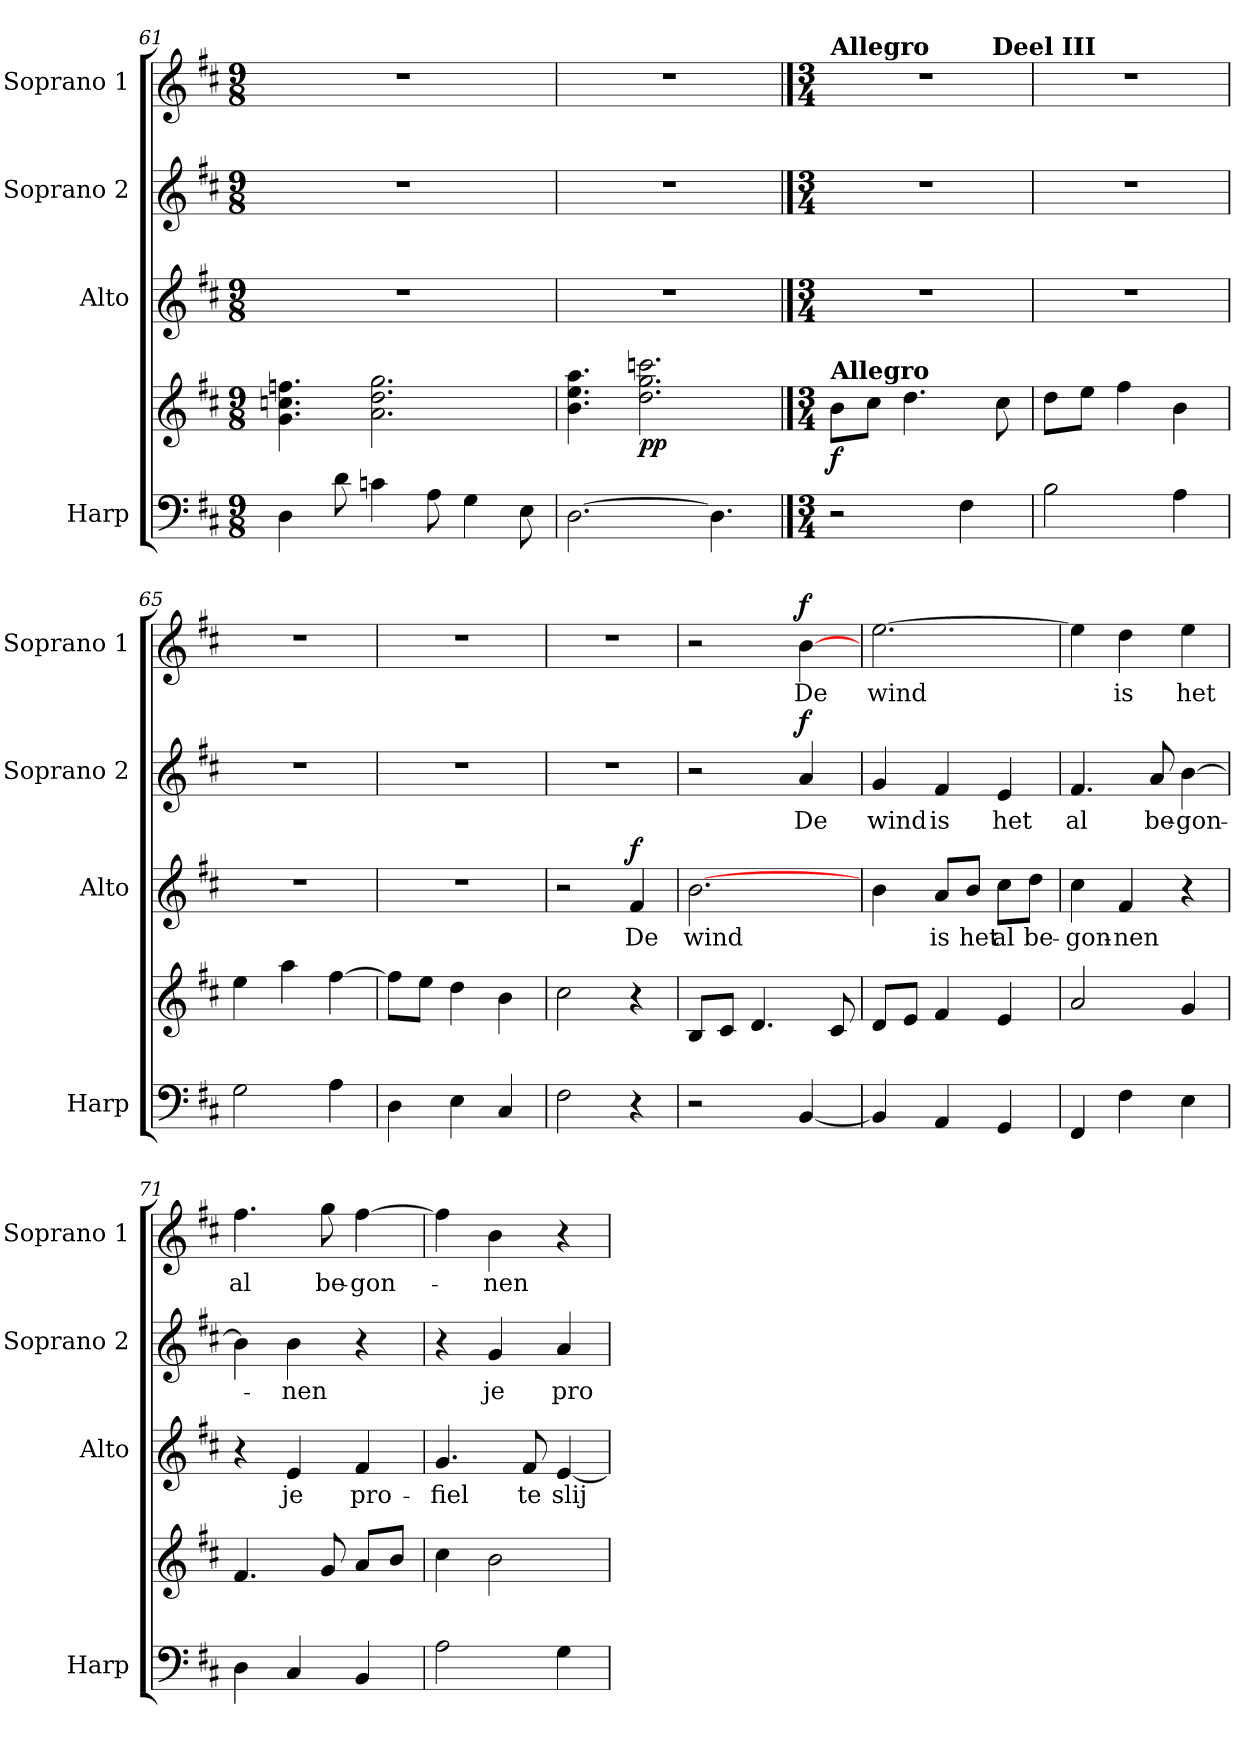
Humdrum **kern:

**kern	**kern	**dynam	**kern	**text	**dynam	**kern	**text	**dynam	**kern	**text	**dynam
*part4	*part4	*part4	*part3	*part3	*part3	*part2	*part2	*part2	*part1	*part1	*part1
*staff5	*staff4	*staff4/5	*staff3	*staff3	*staff3	*staff2	*staff2	*staff2	*staff1	*staff1	*staff1
*I"Harp	*	*	*I"Alto	*	*	*I"Soprano 2	*	*	*I"Soprano 1	*	*
*I'Harp	*	*	*I'Alto	*	*	*I'Soprano 2	*	*	*I'Soprano 1	*	*
*clefF4	*clefG2	*	*clefG2	*	*	*clefG2	*	*	*clefG2	*	*
*k[f#c#]	*k[f#c#]	*	*k[f#c#]	*	*	*k[f#c#]	*	*	*k[f#c#]	*	*
*D:	*D:	*	*D:	*	*	*D:	*	*	*D:	*	*
*M9/8	*M9/8	*	*M9/8	*	*	*M9/8	*	*	*M9/8	*	*
=61	=61	=61	=61	=61	=61	=61	=61	=61	=61	=61	=61
!	!	!	!LO:N:vis=1	!	!	!LO:N:vis=1	!	!	!LO:N:vis=1	!	!
4D	4.g\ 4.ccn\ 4.ffn\	.	8%9r	.	.	8%9r	.	.	8%9r	.	.
8d	.	.	.	.	.	.	.	.	.	.	.
4cn	2.a\ 2.dd\ 2.gg\	.	.	.	.	.	.	.	.	.	.
8A	.	.	.	.	.	.	.	.	.	.	.
4G	.	.	.	.	.	.	.	.	.	.	.
8E	.	.	.	.	.	.	.	.	.	.	.
=62	=62	=62	=62	=62	=62	=62	=62	=62	=62	=62	=62
!	!	!	!LO:N:vis=1	!	!	!LO:N:vis=1	!	!	!LO:N:vis=1	!	!
[2.D	4.b\ 4.ee\ 4.aa\	.	8%9r	.	.	8%9r	.	.	8%9r	.	.
!	!	!LO:DY:b	!	!	!	!	!	!	!	!	!
.	2.dd\ 2.gg\ 2.cccn\	pp	.	.	.	.	.	.	.	.	.
4.D]	.	.	.	.	.	.	.	.	.	.	.
!!LO:LB:g=z
==63	==63	==63	==63	==63	==63	==63	==63	==63	==63	==63	==63
*M3/4	*M3/4	*	*M3/4	*	*	*M3/4	*	*	*M3/4	*	*
*	*MM132	*	*	*	*	*	*	*	*MM132	*	*
!	!	!	!	!	!	!	!	!	!LO:TX:a:B:t=Allegro	!	!
!	!LO:TX:a:B:t=Allegro	!	!	!	!	!	!	!	!	!	!
!	!	!LO:DY:b	!LO:N:vis=1	!	!	!LO:N:vis=1	!	!	!LO:N:vis=1	!	!
2r	8bL	f	2.r	.	.	2.r	.	.	2.r	.	.
.	8cc#J	.	.	.	.	.	.	.	.	.	.
.	4.dd	.	.	.	.	.	.	.	.	.	.
4F#	.	.	.	.	.	.	.	.	.	.	.
.	8cc#	.	.	.	.	.	.	.	.	.	.
=64	=64	=64	=64	=64	=64	=64	=64	=64	=64	=64	=64
!	!	!	!	!	!	!	!	!	!LO:TX:a:B:cj:t=Deel III	!	!
!	!	!	!LO:N:vis=1	!	!	!LO:N:vis=1	!	!	!LO:N:vis=1	!	!
2B	8ddL	.	2.r	.	.	2.r	.	.	2.r	.	.
.	8eeJ	.	.	.	.	.	.	.	.	.	.
.	4ff#	.	.	.	.	.	.	.	.	.	.
4A	4b	.	.	.	.	.	.	.	.	.	.
=65	=65	=65	=65	=65	=65	=65	=65	=65	=65	=65	=65
!	!	!	!LO:N:vis=1	!	!	!LO:N:vis=1	!	!	!LO:N:vis=1	!	!
2G	4ee	.	2.r	.	.	2.r	.	.	2.r	.	.
.	4aa	.	.	.	.	.	.	.	.	.	.
4A	[4ff#	.	.	.	.	.	.	.	.	.	.
=66	=66	=66	=66	=66	=66	=66	=66	=66	=66	=66	=66
!	!	!	!LO:N:vis=1	!	!	!LO:N:vis=1	!	!	!LO:N:vis=1	!	!
4D	8ff#L]	.	2.r	.	.	2.r	.	.	2.r	.	.
.	8eeJ	.	.	.	.	.	.	.	.	.	.
4E	4dd	.	.	.	.	.	.	.	.	.	.
4C#	4b	.	.	.	.	.	.	.	.	.	.
=67	=67	=67	=67	=67	=67	=67	=67	=67	=67	=67	=67
!	!	!	!	!	!	!LO:N:vis=1	!	!	!LO:N:vis=1	!	!
2F#	2cc#	.	2r	.	.	2.r	.	.	2.r	.	.
!	!	!	!	!LO:LY:b	!LO:DY:a	!	!	!	!	!	!
4r	4r	.	4f#	De	f	.	.	.	.	.	.
=68	=68	=68	=68	=68	=68	=68	=68	=68	=68	=68	=68
!	!	!	!	!LO:LY:b	!	!	!	!	!	!	!
2r	8BL	.	[2.b	wind	.	2r	.	.	2r	.	.
.	8c#J	.	.	.	.	.	.	.	.	.	.
.	4.d	.	.	.	.	.	.	.	.	.	.
!	!	!	!	!	!	!	!LO:LY:b	!LO:DY:a	!	!LO:LY:b	!LO:DY:a
[4BB	.	.	.	.	.	4a	De	f	[4b	De	f
.	8c#	.	.	.	.	.	.	.	.	.	.
!!LO:LB:g=z
=69	=69	=69	=69	=69	=69	=69	=69	=69	=69	=69	=69
!	!	!	!	!	!	!	!LO:LY:b	!	!	!LO:LY:b	!
4BB]	8dL	.	4b	.	.	4g	wind	.	[2.ee	wind	.
.	8eJ	.	.	.	.	.	.	.	.	.	.
!	!	!	!	!LO:LY:b	!	!	!LO:LY:b	!	!	!	!
4AA	4f#	.	8aL	is	.	4f#	is	.	.	.	.
!	!	!	!	!LO:LY:b	!	!	!	!	!	!	!
.	.	.	8bJ	het	.	.	.	.	.	.	.
!	!	!	!	!LO:LY:b	!	!	!LO:LY:b	!	!	!	!
4GG	4e	.	8cc#L	al	.	4e	het	.	.	.	.
!	!	!	!	!LO:LY:b	!	!	!	!	!	!	!
.	.	.	8ddJ	be-	.	.	.	.	.	.	.
=70	=70	=70	=70	=70	=70	=70	=70	=70	=70	=70	=70
!	!	!	!	!LO:LY:b	!	!	!LO:LY:b	!	!	!	!
4FF#	2a	.	4cc#	-gon-	.	4.f#	al	.	4ee]	.	.
!	!	!	!	!LO:LY:b	!	!	!	!	!	!LO:LY:b	!
4F#	.	.	4f#	-nen	.	.	.	.	4dd	is	.
!	!	!	!	!	!	!	!LO:LY:b	!	!	!	!
.	.	.	.	.	.	8a	be-	.	.	.	.
!	!	!	!	!	!	!	!LO:LY:b	!	!	!LO:LY:b	!
4E	4g	.	4r	.	.	[4b	-gon-	.	4ee	het	.
=71	=71	=71	=71	=71	=71	=71	=71	=71	=71	=71	=71
!	!	!	!	!	!	!	!	!	!	!LO:LY:b	!
4D	4.f#	.	4r	.	.	4b]	.	.	4.ff#	al	.
!	!	!	!	!LO:LY:b	!	!	!LO:LY:b	!	!	!	!
4C#	.	.	4e	je	.	4b	-nen	.	.	.	.
!	!	!	!	!	!	!	!	!	!	!LO:LY:b	!
.	8g	.	.	.	.	.	.	.	8gg	be-	.
!	!	!	!	!LO:LY:b	!	!	!	!	!	!LO:LY:b	!
4BB	8aL	.	4f#	pro-	.	4r	.	.	[4ff#	-gon-	.
.	8bJ	.	.	.	.	.	.	.	.	.	.
=72	=72	=72	=72	=72	=72	=72	=72	=72	=72	=72	=72
!	!	!	!	!LO:LY:b	!	!	!	!	!	!	!
2A	4cc#	.	4.g	-fiel	.	4r	.	.	4ff#]	.	.
!	!	!	!	!	!	!	!LO:LY:b	!	!	!LO:LY:b	!
.	2b	.	.	.	.	4g	je	.	4b	-nen	.
!	!	!	!	!LO:LY:b	!	!	!	!	!	!	!
.	.	.	8f#	te	.	.	.	.	.	.	.
!	!	!	!	!LO:LY:b	!	!	!LO:LY:b	!	!	!	!
4G	.	.	[4e	slij-	.	4a	pro-	.	4r	.	.
=	=	=	=	=	=	=	=	=	=	=	=
*-	*-	*-	*-	*-	*-	*-	*-	*-	*-	*-	*-
